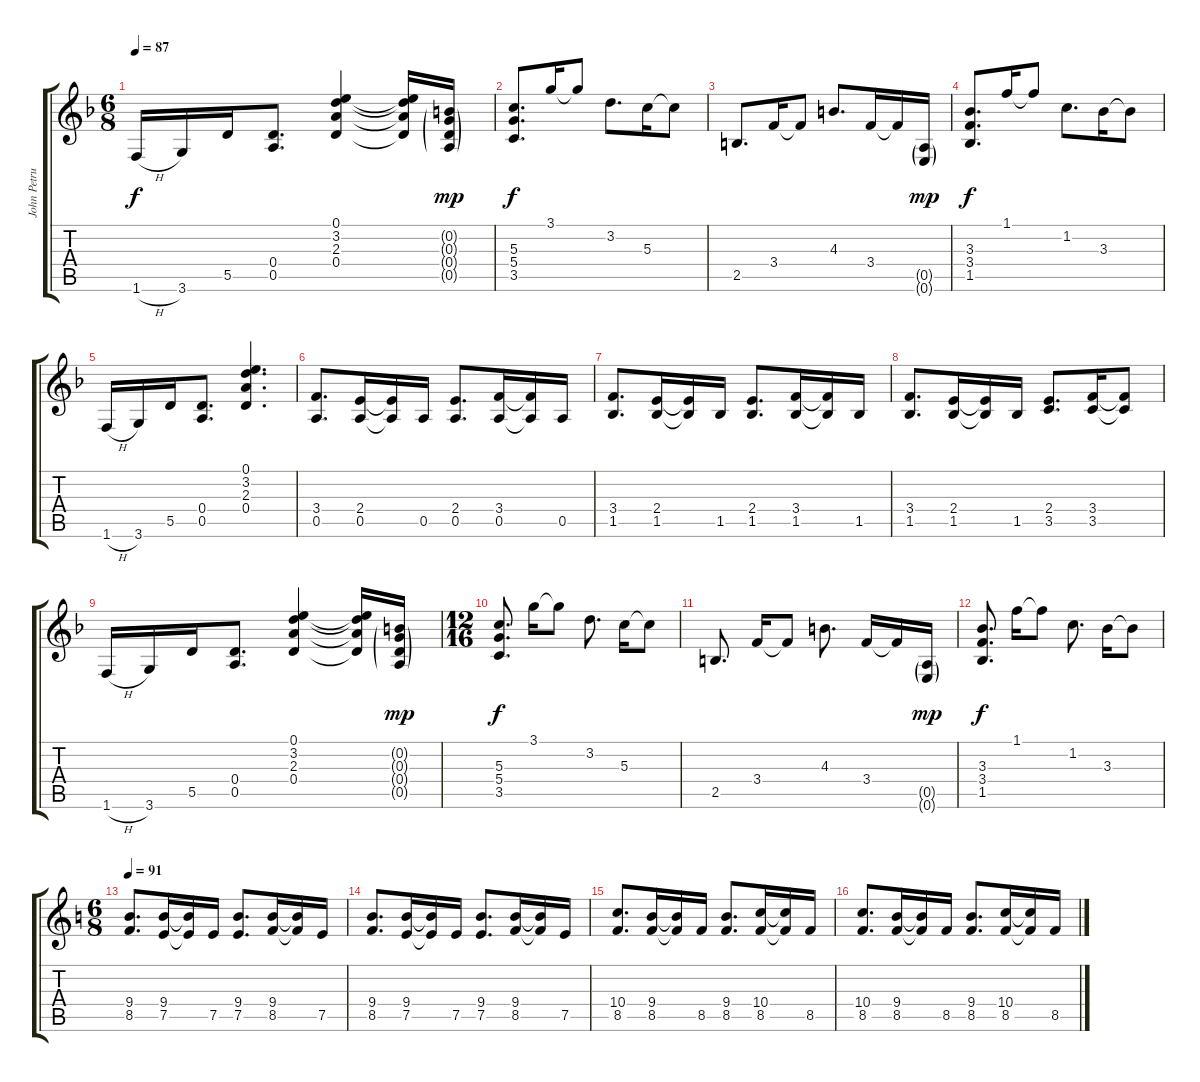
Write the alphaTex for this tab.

\track ("John Petrucci - Guitar" "John Petru") {instrument distortionguitar}
\staff {score tabs}
\tuning (E4 B3 G3 D3 A2 E2) {hide}
\ts (6 8)
\tempo 87
\clef g2
\ks dminor
1.6{h}.16{dy f} 3.6.16 5.5.16 (0.4 0.5).8{d} (0.1 3.2 2.3 0.4).4 (0.1{t} 3.2{t} 2.3{t} 0.4{t}).16 (0.2{g} 0.3{g} 0.4{g} 0.5{g}).16{dy mp} |
(5.3 5.4 3.5).8{d dy f} 3.1.16 3.1{t}.8 3.2.8{d} 5.3.16 5.3{t}.8 |
2.5.8{d} 3.4.16 3.4{t}.8 4.3.8{d} 3.4.16 3.4{t}.16 (0.5{g} 0.6{g}).16{dy mp} |
(3.3 3.4 1.5).8{d dy f} 1.1.16 1.1{t}.8 1.2.8{d} 3.3.16 3.3{t}.8 |
1.6{h}.16 3.6.16 5.5.16 (0.4 0.5).8{d} (0.1 3.2 2.3 0.4).4{d} |
(3.4 0.5).8{d} (2.4 0.5).16 (2.4{t} 0.5{t}).16 0.5.16 (2.4 0.5).8{d} (3.4 0.5).16 (3.4{t} 0.5{t}).16 0.5.16 |
(3.4 1.5).8{d} (2.4 1.5).16 (2.4{t} 1.5{t}).16 1.5.16 (2.4 1.5).8{d} (3.4 1.5).16 (3.4{t} 1.5{t}).16 1.5.16 |
(3.4 1.5).8{d} (2.4 1.5).16 (2.4{t} 1.5{t}).16 1.5.16 (2.4 3.5).8{d} (3.4 3.5).16 (3.4{t} 3.5{t}).8 |
1.6{h}.16 3.6.16 5.5.16 (0.4 0.5).8{d} (0.1 3.2 2.3 0.4).4 (0.1{t} 3.2{t} 2.3{t} 0.4{t}).16 (0.2{g} 0.3{g} 0.4{g} 0.5{g}).16{dy mp} |
\ts (12 16)
(5.3 5.4 3.5).8{d dy f} 3.1.16 3.1{t}.8 3.2.8{d} 5.3.16 5.3{t}.8 |
2.5.8{d} 3.4.16 3.4{t}.8 4.3.8{d} 3.4.16 3.4{t}.16 (0.5{g} 0.6{g}).16{dy mp} |
(3.3 3.4 1.5).8{d dy f} 1.1.16 1.1{t}.8 1.2.8{d} 3.3.16 3.3{t}.8 |
\ts (6 8)
\tempo 91
\ks aminor
(9.4 8.5).8{d} (9.4 7.5).16 (9.4{t} 7.5{t}).16 7.5.16 (9.4 7.5).8{d} (9.4 8.5).16 (9.4{t} 8.5{t}).16 7.5.16 |
(9.4 8.5).8{d} (9.4 7.5).16 (9.4{t} 7.5{t}).16 7.5.16 (9.4 7.5).8{d} (9.4 8.5).16 (9.4{t} 8.5{t}).16 7.5.16 |
(10.4 8.5).8{d} (9.4 8.5).16 (9.4{t} 8.5{t}).16 8.5.16 (9.4 8.5).8{d} (10.4 8.5).16 (10.4{t} 8.5{t}).16 8.5.16 |
(10.4 8.5).8{d} (9.4 8.5).16 (9.4{t} 8.5{t}).16 8.5.16 (9.4 8.5).8{d} (10.4 8.5).16 (10.4{t} 8.5{t}).16 8.5.16
